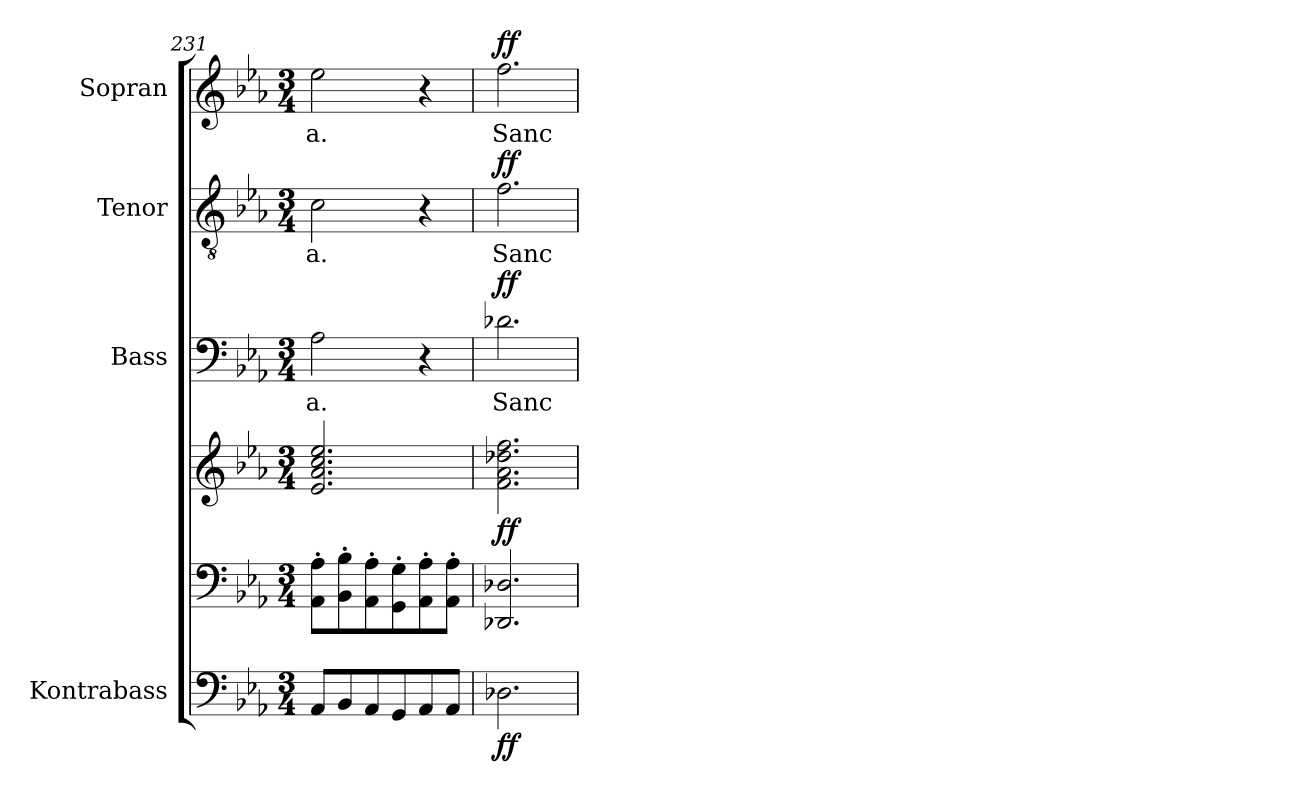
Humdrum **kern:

**kern	**dynam	**kern	**kern	**dynam	**kern	**text	**dynam	**kern	**text	**dynam	**kern	**text	**dynam
*part5	*part5	*part4	*part4	*part4	*part3	*part3	*part3	*part2	*part2	*part2	*part1	*part1	*part1
*staff6	*staff6	*staff5	*staff4	*staff4/5	*staff3	*staff3	*staff3	*staff2	*staff2	*staff2	*staff1	*staff1	*staff1
*I"Kontrabass	*	*	*	*	*I"Bass	*	*	*I"Tenor	*	*	*I"Sopran	*	*
*I'Kb.	*	*	*	*	*I'B.	*	*	*I'T.	*	*	*I'S.	*	*
!!LO:LB:g=z
*clefF4	*	*clefF4	*clefG2	*	*clefF4	*	*	*clefGv2	*	*	*clefG2	*	*
*ITrd7c12	*	*	*	*	*	*	*	*	*	*	*	*	*
*k[b-e-a-]	*	*k[b-e-a-]	*k[b-e-a-]	*	*k[b-e-a-]	*	*	*k[b-e-a-]	*	*	*k[b-e-a-]	*	*
*E-:	*	*E-:	*E-:	*	*E-:	*	*	*E-:	*	*	*E-:	*	*
*M3/4	*	*M3/4	*M3/4	*	*M3/4	*	*	*M3/4	*	*	*M3/4	*	*
=231	=231	=231	=231	=231	=231	=231	=231	=231	=231	=231	=231	=231	=231
!	!	!	!	!	!	!LO:LY:b	!	!	!LO:LY:b	!	!	!LO:LY:b	!
8AAA-/L	.	8AA-\'> 8A-\'>L	2.e-/ 2.a-/ 2.cc/ 2.ee-/	.	2A-\	-a.	.	2c\	-a.	.	2ee-\	-a.	.
8BBB-/	.	8BB-\'> 8B-\'>	.	.	.	.	.	.	.	.	.	.	.
8AAA-/	.	8AA-\'> 8A-\'>	.	.	.	.	.	.	.	.	.	.	.
8GGG/	.	8GG\'> 8G\'>	.	.	.	.	.	.	.	.	.	.	.
8AAA-/	.	8AA-\'> 8A-\'>	.	.	4r	.	.	4r	.	.	4r	.	.
8AAA-/J	.	8AA-\'> 8A-\'>J	.	.	.	.	.	.	.	.	.	.	.
=232	=232	=232	=232	=232	=232	=232	=232	=232	=232	=232	=232	=232	=232
!	!LO:DY:b	!	!	!LO:DY:b	!	!LO:LY:b	!LO:DY:a	!	!LO:LY:b	!LO:DY:a	!	!LO:LY:b	!LO:DY:a
2.DD-X\	ff	2.DD-X/ 2.D-X/	2.f\ 2.a-\ 2.dd-X\ 2.ff\	ff	2.d-X\	Sanc-	ff	2.f\	Sanc-	ff	2.ff\	Sanc-	ff
=	=	=	=	=	=	=	=	=	=	=	=	=	=
*-	*-	*-	*-	*-	*-	*-	*-	*-	*-	*-	*-	*-	*-
